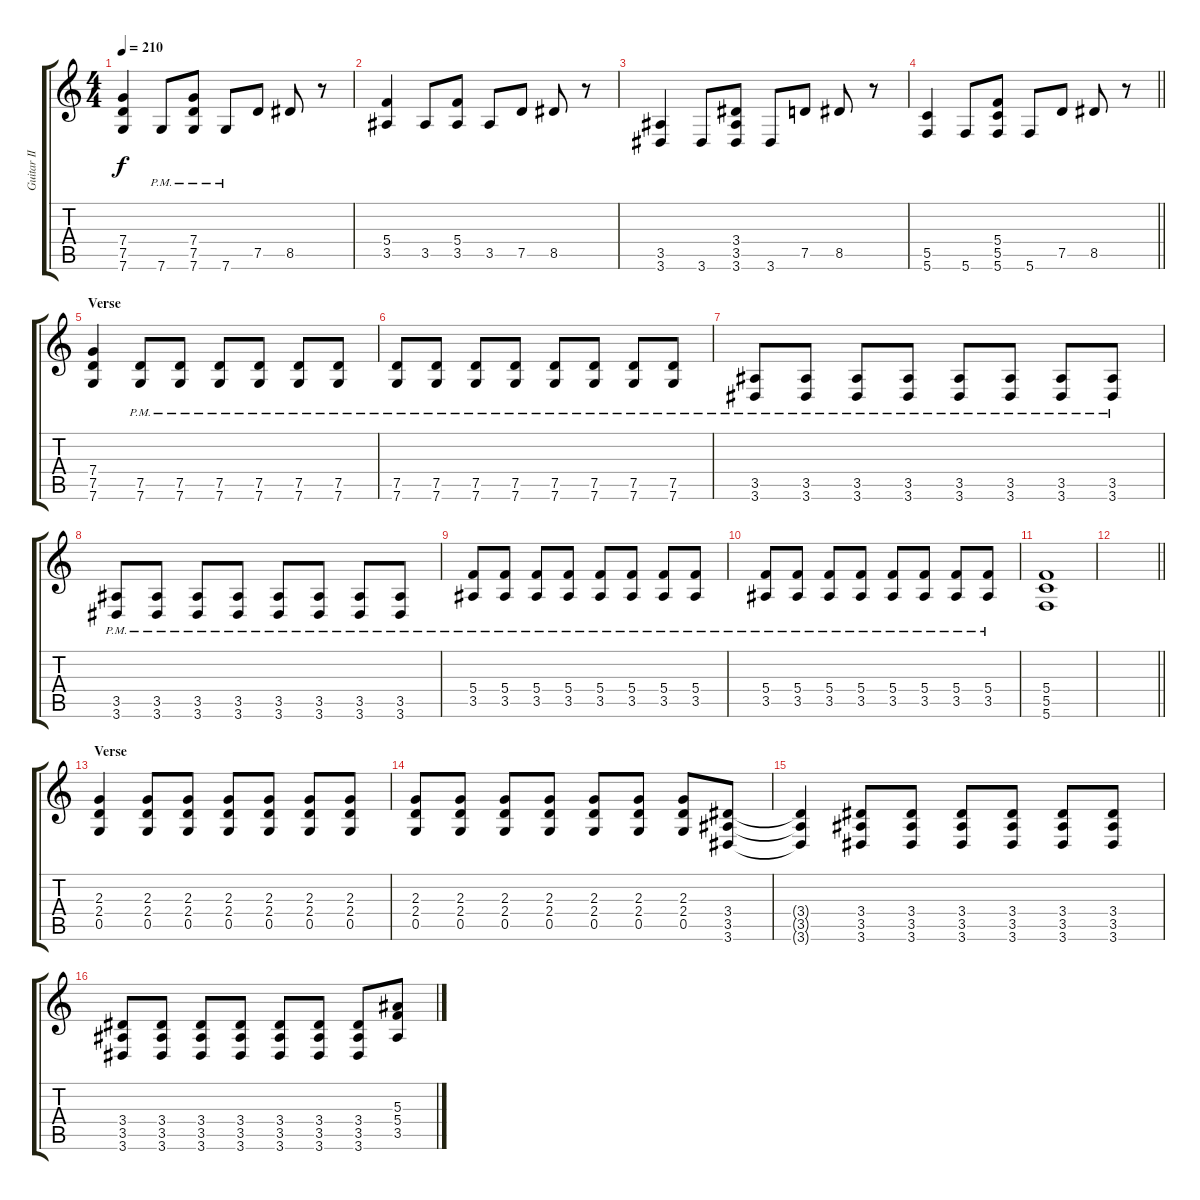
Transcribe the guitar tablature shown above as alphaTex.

\track ("Guitar II" "Guitar II") {instrument distortionguitar}
\staff {score tabs}
\tuning (D4 A3 F3 C3 G2 C2) {hide}
\ts (4 4)
\tempo 210
\clef g2
\ks c
(7.4 7.5 7.6).4{dy f} 7.6{pm}.8 (7.4 7.5 7.6{pm}).8 7.6{pm}.8 7.5.8 8.5.8 r.8 |
(5.4 3.5).4 3.5.8 (5.4 3.5).8 3.5.8 7.5.8 8.5.8 r.8 |
(3.5 3.6).4 3.6.8 (3.4 3.5 3.6).8 3.6.8 7.5.8 8.5.8 r.8 |
\barLineRight lightlight
(5.5 5.6).4 5.6.8 (5.4 5.5 5.6).8 5.6.8 7.5.8 8.5.8 r.8 |
\section ("" "Verse")
(7.4 7.5 7.6).4 (7.5 7.6{pm}).8 (7.5 7.6{pm}).8 (7.5 7.6{pm}).8 (7.5 7.6{pm}).8 (7.5 7.6{pm}).8 (7.5 7.6{pm}).8 |
(7.5 7.6{pm}).8 (7.5 7.6{pm}).8 (7.5 7.6{pm}).8 (7.5 7.6{pm}).8 (7.5 7.6{pm}).8 (7.5 7.6{pm}).8 (7.5 7.6{pm}).8 (7.5 7.6{pm}).8 |
(3.5{pm} 3.6{pm}).8 (3.5{pm} 3.6{pm}).8 (3.5{pm} 3.6{pm}).8 (3.5{pm} 3.6{pm}).8 (3.5{pm} 3.6{pm}).8 (3.5{pm} 3.6{pm}).8 (3.5{pm} 3.6{pm}).8 (3.5{pm} 3.6{pm}).8 |
(3.5{pm} 3.6{pm}).8 (3.5{pm} 3.6{pm}).8 (3.5{pm} 3.6{pm}).8 (3.5{pm} 3.6{pm}).8 (3.5{pm} 3.6{pm}).8 (3.5{pm} 3.6{pm}).8 (3.5{pm} 3.6{pm}).8 (3.5{pm} 3.6{pm}).8 |
(5.4{pm} 3.5{pm}).8 (5.4{pm} 3.5{pm}).8 (5.4{pm} 3.5{pm}).8 (5.4{pm} 3.5{pm}).8 (5.4{pm} 3.5{pm}).8 (5.4{pm} 3.5{pm}).8 (5.4{pm} 3.5{pm}).8 (5.4{pm} 3.5{pm}).8 |
(5.4{pm} 3.5{pm}).8 (5.4{pm} 3.5{pm}).8 (5.4{pm} 3.5{pm}).8 (5.4{pm} 3.5{pm}).8 (5.4{pm} 3.5{pm}).8 (5.4{pm} 3.5{pm}).8 (5.4{pm} 3.5{pm}).8 (5.4{pm} 3.5{pm}).8 |
(5.4 5.5 5.6).1 |
\barLineRight lightlight
|
\section ("" "Verse")
(2.3 2.4 0.5).4 (2.3 2.4 0.5).8 (2.3 2.4 0.5).8 (2.3 2.4 0.5).8 (2.3 2.4 0.5).8 (2.3 2.4 0.5).8 (2.3 2.4 0.5).8 |
(2.3 2.4 0.5).8 (2.3 2.4 0.5).8 (2.3 2.4 0.5).8 (2.3 2.4 0.5).8 (2.3 2.4 0.5).8 (2.3 2.4 0.5).8 (2.3 2.4 0.5).8 (3.4 3.5 3.6).8 |
(3.4{t} 3.5{t} 3.6{t}).4 (3.4 3.5 3.6).8 (3.4 3.5 3.6).8 (3.4 3.5 3.6).8 (3.4 3.5 3.6).8 (3.4 3.5 3.6).8 (3.4 3.5 3.6).8 |
(3.4 3.5 3.6).8 (3.4 3.5 3.6).8 (3.4 3.5 3.6).8 (3.4 3.5 3.6).8 (3.4 3.5 3.6).8 (3.4 3.5 3.6).8 (3.4 3.5 3.6).8 (5.3 5.4 3.5).8
